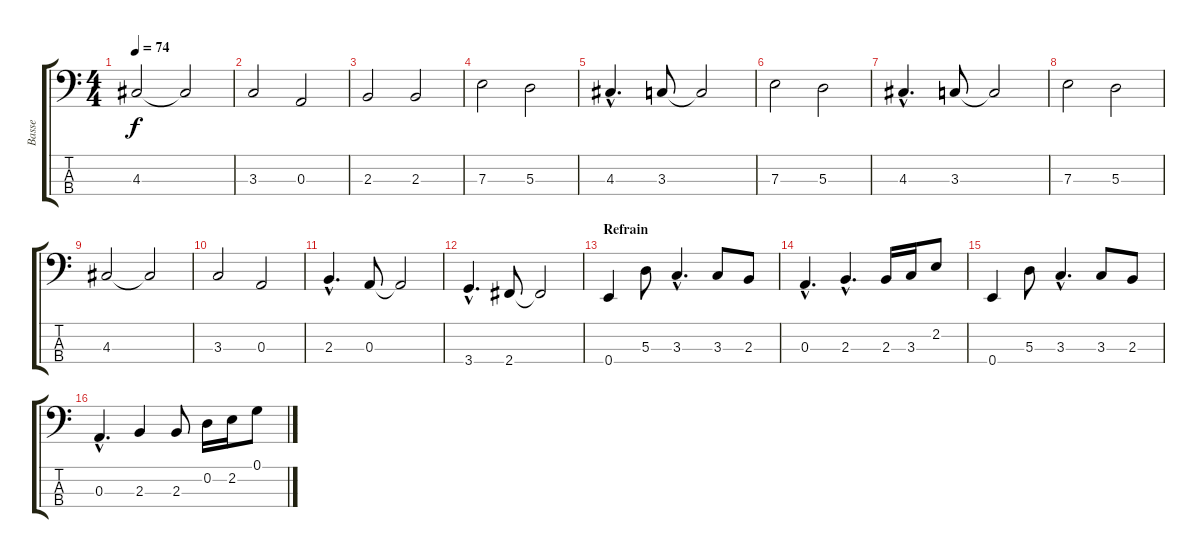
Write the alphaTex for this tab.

\track ("Basse" "Basse") {instrument electricbassfinger}
\staff {score tabs}
\tuning (G2 D2 A1 E1) {hide}
\ts (4 4)
\tempo 74
\clef f4
\ks c
4.3.2{dy f} 4.3{t}.2 |
3.3.2 0.3.2 |
2.3.2 2.3.2 |
7.3.2 5.3.2 |
4.3{hac}.4{d} 3.3.8 3.3{t}.2 |
7.3.2 5.3.2 |
4.3{hac}.4{d} 3.3.8 3.3{t}.2 |
7.3.2 5.3.2 |
4.3.2 4.3{t}.2 |
3.3.2 0.3.2 |
2.3{hac}.4{d} 0.3.8 0.3{t}.2 |
3.4{hac}.4{d} 2.4.8 2.4{t}.2 |
\section ("" "Refrain")
0.4.4 5.3.8 3.3{hac}.4{d} 3.3.8 2.3.8 |
0.3{hac}.4{d} 2.3{hac}.4{d} 2.3.16 3.3.16 2.2.8 |
0.4.4 5.3.8 3.3{hac}.4{d} 3.3.8 2.3.8 |
0.3{hac}.4{d} 2.3.4 2.3.8 0.2.16 2.2.16 0.1.8
